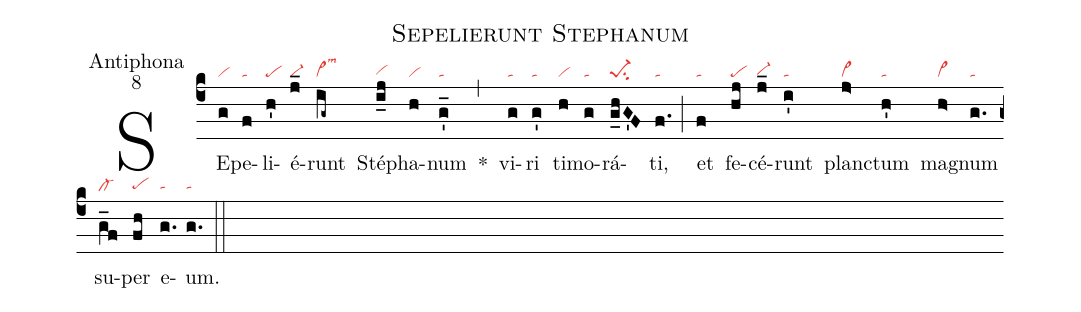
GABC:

name:Sepelierunt Stephanum;
office-part:Antiphona;
mode:8;
nabc-lines: 1;
%%
(c4)
SE(g|vi)pe(f|ta)li(h'|pe)é(j_|vi-)runt(ig~|vi>lsm3) Sté(i_j|vihg)pha(h|vi)num(g'_|ta) *(,)
vi(g|ta)ri(g'|ta) ti(h|vi)mo(g|ta)rá(g_hG'F|pe-1su2)ti,(f.|ta) (;)
et(f|ta) fe(hj|pe)cé(j_|vi-hg)runt(i'|ta) plan(j>|vi>)ctum(h'|ta) ma(h>|vi>)gnum(g.|ta) su(g_f|cl-)per(fh|pehg) e(g.|tahg)um.(g.|tahg) (::)
